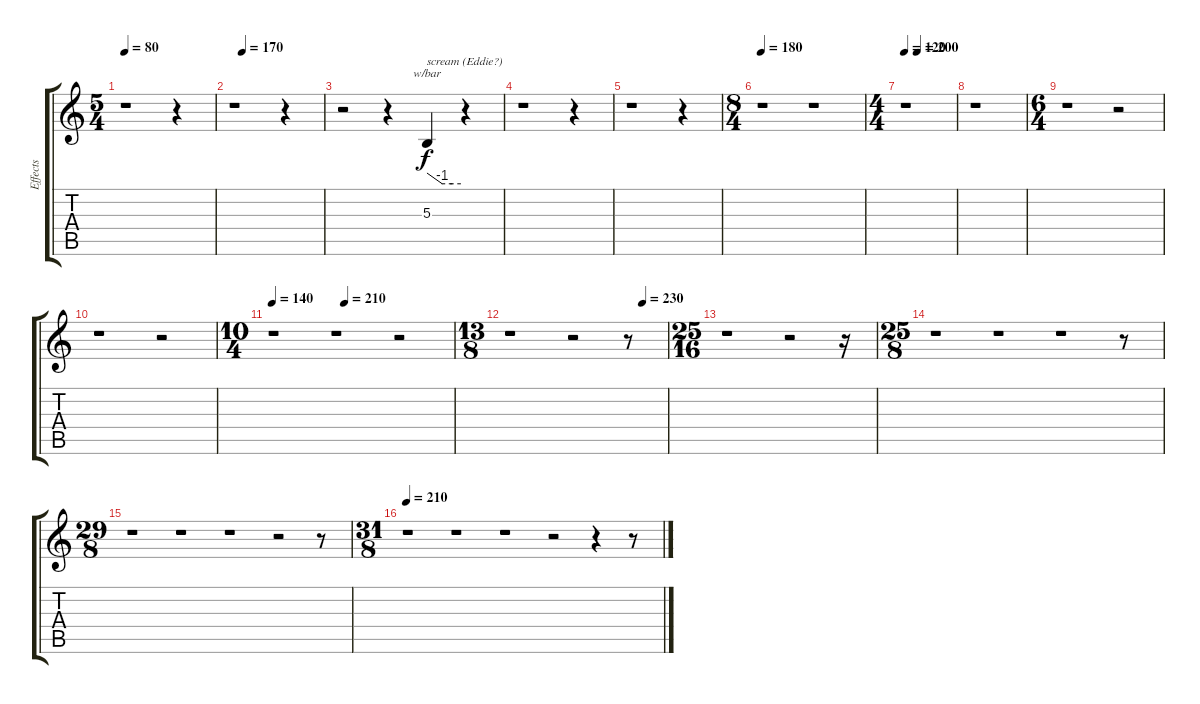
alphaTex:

\track ("Effects" "Effects") {instrument blownbottle}
\staff {score tabs}
\tuning (Eb4 Bb3 Gb3 Db3 Ab2 Eb2) {hide}
\ts (5 4)
\tempo 80
\clef g2
\ks c
r.1{dy f} r.4 |
\tempo (170 0.1)
r.1 r.4 |
r.2{volume 16 instrument overdrivenguitar} r.4 5.3.4{tbe (custom default 0 0 27 -4 45 -4 60 -4) txt "scream (Eddie?)"} r.4 |
r.1 r.4 |
r.1 r.4 |
\ts (8 4)
\tempo 180
r.1 r.1 |
\ts (4 4)
\tempo 120
\tempo (200 0.25)
r.1 |
r.1 |
\ts (6 4)
r.1 r.2 |
r.1 r.2 |
\ts (10 4)
\tempo 140
\tempo (210 0.4)
r.1 r.1 r.2 |
\ts (13 8)
\tempo (230 0.8461538461538461)
r.1 r.2 r.8 |
\ts (25 16)
r.1 r.2 r.16 |
\ts (25 8)
r.1 r.1 r.1 r.8 |
\ts (29 8)
r.1 r.1 r.1 r.2 r.8 |
\ts (31 8)
\tempo 210
r.1 r.1 r.1 r.2 r.4 r.8
